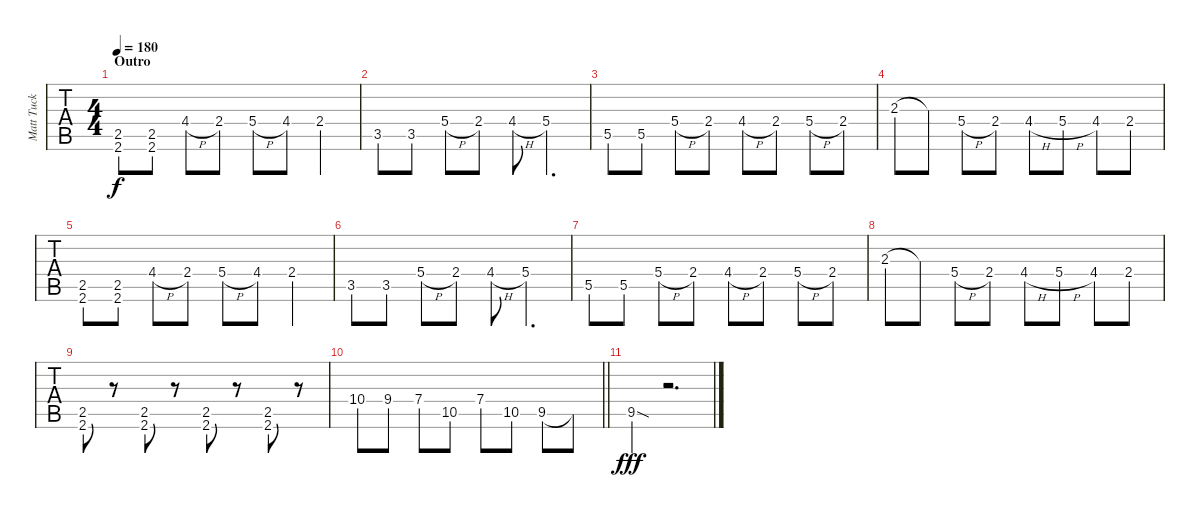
\track ("Matt Tuck" "Matt Tuck") {instrument distortionguitar}
\staff {tabs}
\tuning (D4 A3 F3 C3 G2 C2) {hide}
\ts (4 4)
\section ("" "Outro")
\tempo 180
\clef g2
\ks c
(2.5 2.6).8{dy f} (2.5 2.6).8 4.4{h}.8 2.4.8 5.4{h}.8 4.4.8 2.4.4 |
3.5.8 3.5.8 5.4{h}.8 2.4.8 4.4{h}.8 5.4.4{d} |
5.5.8 5.5.8 5.4{h}.8 2.4.8 4.4{h}.8 2.4.8 5.4{h}.8 2.4.8 |
2.3.8 2.3{t}.8 5.4{h}.8 2.4.8 4.4{h}.8 5.4{h}.8 4.4.8 2.4.8 |
(2.5 2.6).8 (2.5 2.6).8 4.4{h}.8 2.4.8 5.4{h}.8 4.4.8 2.4.4 |
3.5.8 3.5.8 5.4{h}.8 2.4.8 4.4{h}.8 5.4.4{d} |
5.5.8 5.5.8 5.4{h}.8 2.4.8 4.4{h}.8 2.4.8 5.4{h}.8 2.4.8 |
2.3.8 2.3{t}.8 5.4{h}.8 2.4.8 4.4{h}.8 5.4{h}.8 4.4.8 2.4.8 |
(2.5 2.6).8 r.8 (2.5 2.6).8 r.8 (2.5 2.6).8 r.8 (2.5 2.6).8 r.8 |
\barLineRight lightlight
10.4.8 9.4.8 7.4.8 10.5.8 7.4.8 10.5.8 9.5.8 9.5{t}.8 |
9.5{sod hac}.4{dy fff} r.2{d}
